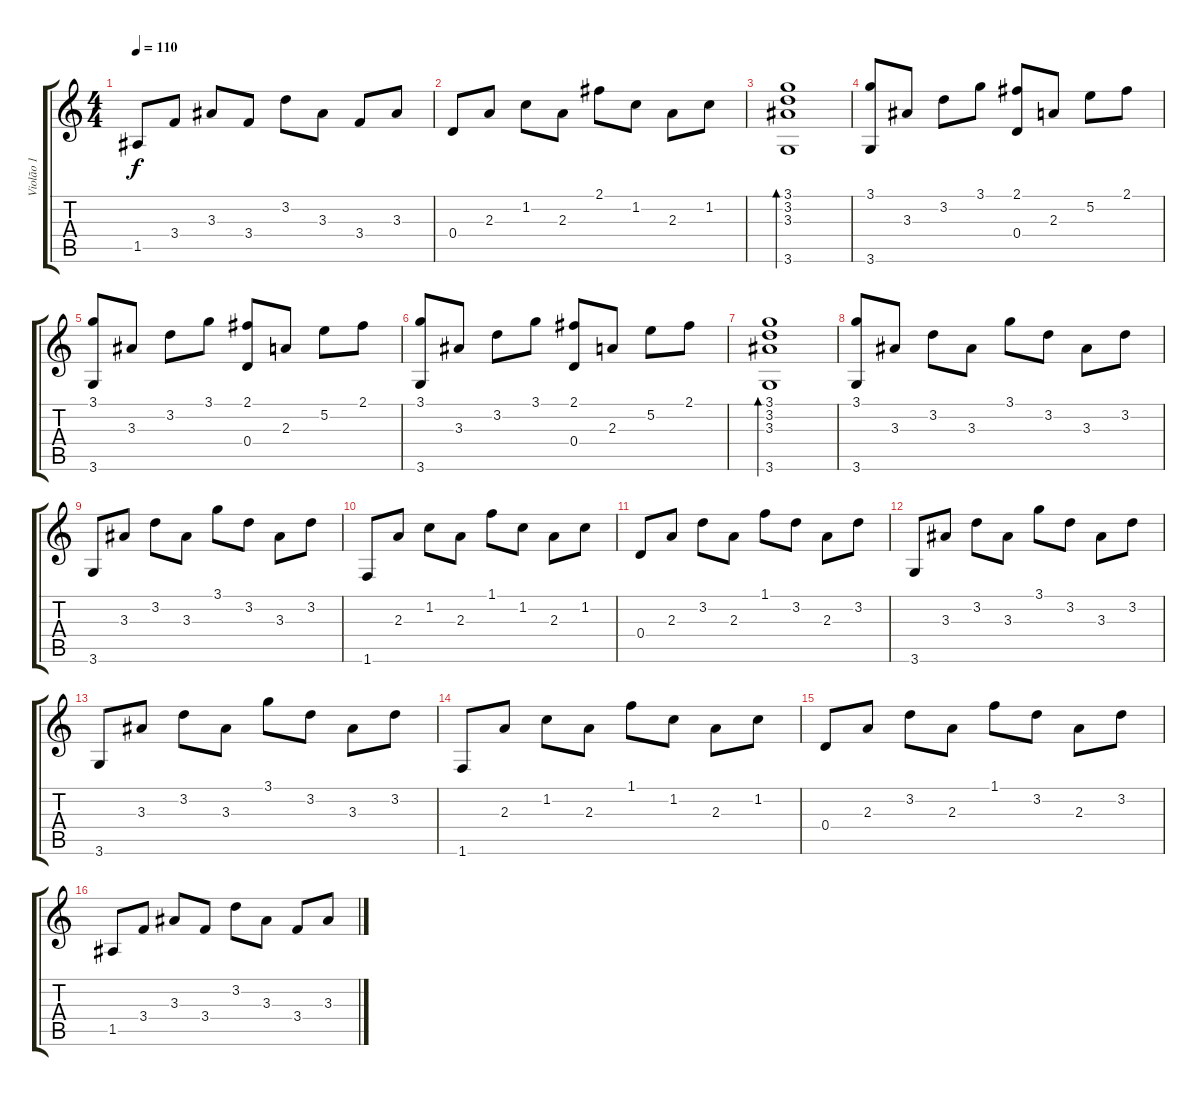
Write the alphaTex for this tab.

\track ("Violão 1" "Violão 1") {instrument acousticguitarnylon}
\staff {score tabs}
\tuning (E4 B3 G3 D3 A2 E2) {hide}
\ts (4 4)
\tempo 110
\clef g2
\ks c
1.5.8{dy f} 3.4.8 3.3.8 3.4.8 3.2.8 3.3.8 3.4.8 3.3.8 |
0.4.8 2.3.8 1.2.8 2.3.8 2.1.8 1.2.8 2.3.8 1.2.8 |
(3.1 3.2 3.3 3.6).1{bd 60} |
(3.1 3.6).8 3.3.8 3.2.8 3.1.8 (2.1 0.4).8 2.3.8 5.2.8 2.1.8 |
(3.1 3.6).8 3.3.8 3.2.8 3.1.8 (2.1 0.4).8 2.3.8 5.2.8 2.1.8 |
(3.1 3.6).8 3.3.8 3.2.8 3.1.8 (2.1 0.4).8 2.3.8 5.2.8 2.1.8 |
(3.1 3.2 3.3 3.6).1{bd 60} |
(3.1 3.6).8 3.3.8 3.2.8 3.3.8 3.1.8 3.2.8 3.3.8 3.2.8 |
3.6.8 3.3.8 3.2.8 3.3.8 3.1.8 3.2.8 3.3.8 3.2.8 |
1.6.8 2.3.8 1.2.8 2.3.8 1.1.8 1.2.8 2.3.8 1.2.8 |
0.4.8 2.3.8 3.2.8 2.3.8 1.1.8 3.2.8 2.3.8 3.2.8 |
3.6.8 3.3.8 3.2.8 3.3.8 3.1.8 3.2.8 3.3.8 3.2.8 |
3.6.8 3.3.8 3.2.8 3.3.8 3.1.8 3.2.8 3.3.8 3.2.8 |
1.6.8 2.3.8 1.2.8 2.3.8 1.1.8 1.2.8 2.3.8 1.2.8 |
0.4.8 2.3.8 3.2.8 2.3.8 1.1.8 3.2.8 2.3.8 3.2.8 |
1.5.8 3.4.8 3.3.8 3.4.8 3.2.8 3.3.8 3.4.8 3.3.8
